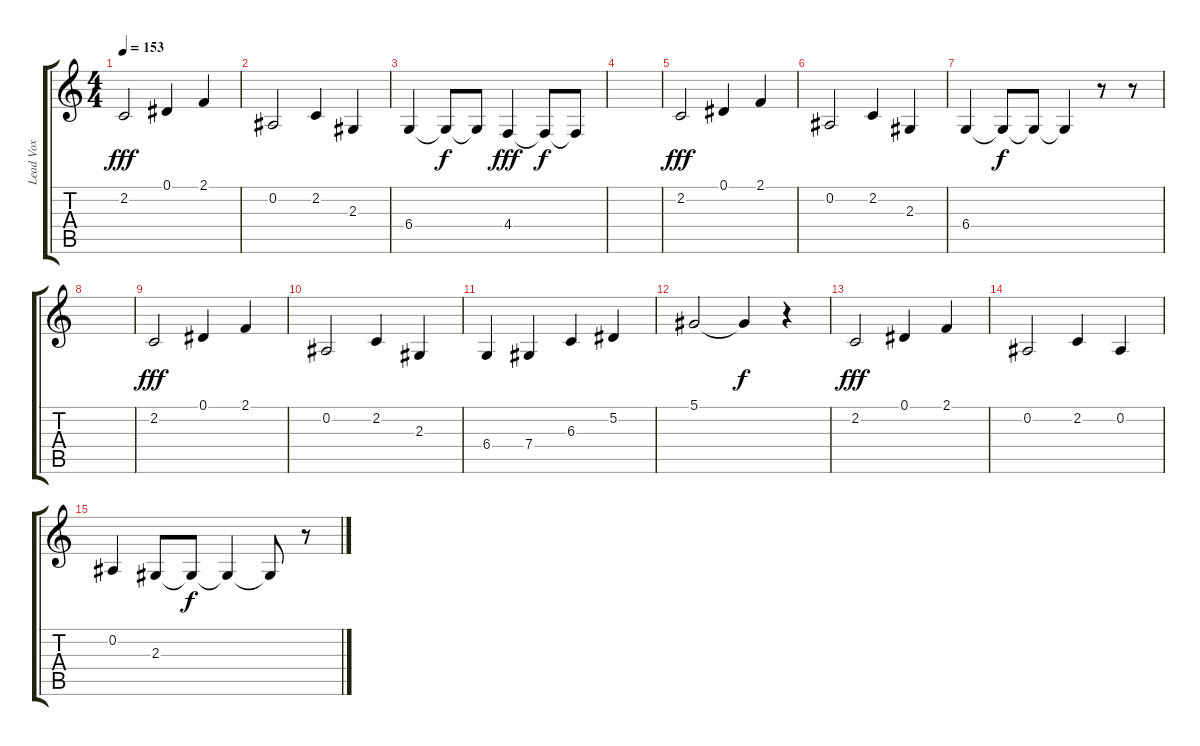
\track ("Lead Vox" "Lead Vox") {instrument tenorsax}
\staff {score tabs}
\tuning (Eb4 Bb3 Gb3 Db3 Ab2 Eb2) {hide}
\ts (4 4)
\tempo 153
\clef g2
\ks c
2.2.2{dy fff instrument tenorsax} 0.1.4 2.1.4 |
0.2.2 2.2.4 2.3.4 |
6.4.4 6.4{t}.8{dy f} 6.4{t}.8 4.4.4{dy fff} 4.4{t}.8{dy f} 4.4{t}.8 |
|
2.2.2{dy fff} 0.1.4 2.1.4 |
0.2.2 2.2.4 2.3.4 |
6.4.4 6.4{t}.8{dy f} 6.4{t}.8 6.4{t}.4 r.8 r.8 |
|
2.2.2{dy fff} 0.1.4 2.1.4 |
0.2.2 2.2.4 2.3.4 |
6.4.4 7.4.4 6.3.4 5.2.4 |
5.1.2 5.1{t}.4{dy f} r.4 |
2.2.2{dy fff} 0.1.4 2.1.4 |
0.2.2 2.2.4 0.2.4 |
0.2.4 2.3.8 2.3{t}.8{dy f} 2.3{t}.4 2.3{t}.8 r.8
